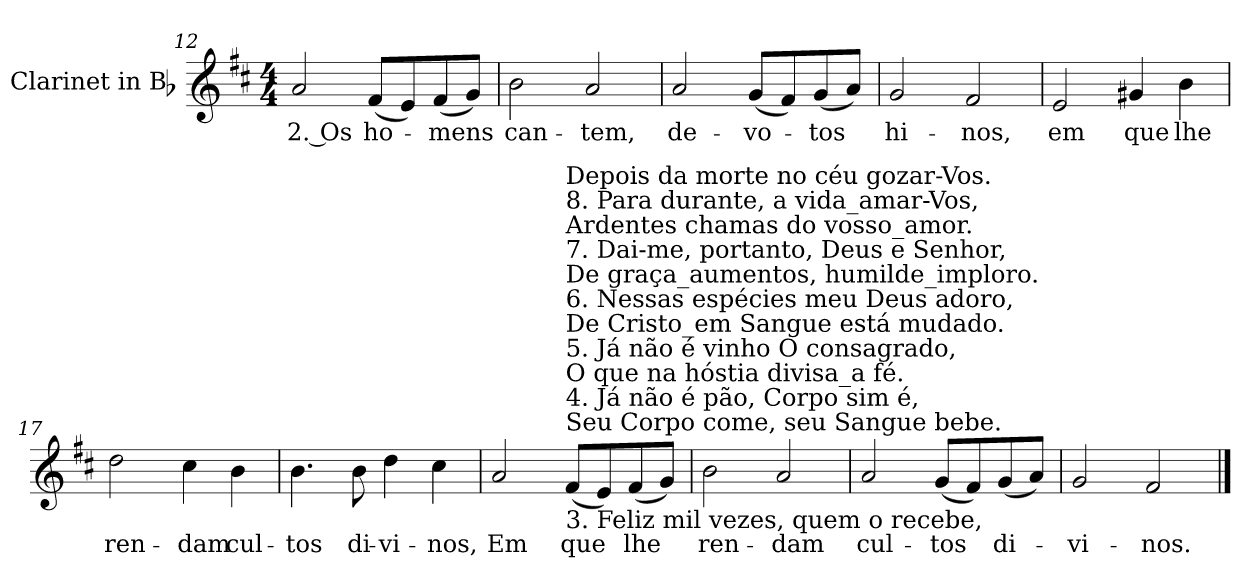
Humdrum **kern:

**kern	**text
*part1	*part1
*staff1	*staff1
*I"Clarinet in Bb	*
*I'Cl.	*
*clefG2	*
*ITrd1c2	*
*k[]	*
*C:	*
*M4/4	*
=12	=12
!	!LO:LY:b:color=#000000
2gi/	2. Os
!	!LO:LY:b:color=#000000
(8ei/L	ho-
8di/)	.
!	!LO:LY:b:color=#000000
(8ei/	-mens
8fi/J)	.
!!LO:LB:g=z
=13	=13
!	!LO:LY:b:color=#000000
2ai\	can-
!	!LO:LY:b:color=#000000
2gi/	-tem,
=14	=14
!	!LO:LY:b:color=#000000
2gi/	de-
!	!LO:LY:b:color=#000000
(8fi/L	-vo-
8ei/)	.
!	!LO:LY:b:color=#000000
(8fi/	-tos
8gi/J)	.
=15	=15
!	!LO:LY:b:color=#000000
2fi/	hi-
!	!LO:LY:b:color=#000000
2ei/	-nos,
=16	=16
!	!LO:LY:b:color=#000000
2di/	em
!	!LO:LY:b:color=#000000
4f#Xi/	que
!	!LO:LY:b:color=#000000
4ai\	lhe
=17	=17
!	!LO:LY:b:color=#000000
2cci\	ren-
!	!LO:LY:b:color=#000000
4bi\	-dam
!	!LO:LY:b:color=#000000
4ai\	cul-
!!LO:LB:g=z
=18	=18
!	!LO:LY:b:color=#000000
4.ai\	-tos
!	!LO:LY:b:color=#000000
8ai\	di-
!	!LO:LY:b:color=#000000
4cci\	-vi-
!	!LO:LY:b:color=#000000
4bi\	-nos,
=19	=19
!	!LO:LY:b:color=#000000
2gi/	Em
!LO:TX:b:t=3. Feliz mil vezes, quem o recebe,	!
!LO:TX:t=Seu Corpo come, seu Sangue bebe.	!
!LO:TX:t=4. Já não é pão, Corpo sim é,	!
!LO:TX:t=O que na hóstia divisa_a fé.	!
!LO:TX:t=5. Já não é vinho O consagrado,	!
!LO:TX:t=De Cristo_em Sangue está mudado.	!
!LO:TX:t=6. Nessas espécies meu Deus adoro,	!
!LO:TX:t=De graça_aumentos, humilde_imploro.	!
!LO:TX:t=7. Dai-me, portanto, Deus e Senhor,	!
!LO:TX:t=Ardentes chamas do vosso_amor.	!
!LO:TX:t=8. Para durante, a vida_amar-Vos,	!
!LO:TX:t=Depois da morte no céu gozar-Vos.	!
!	!LO:LY:b:color=#000000
(8ei/L	que
8di/)	.
!	!LO:LY:b:color=#000000
(8ei/	lhe
8fi/J)	.
=20	=20
!	!LO:LY:b:color=#000000
2ai\	ren-
!	!LO:LY:b:color=#000000
2gi/	-dam
=21	=21
!	!LO:LY:b:color=#000000
2gi/	cul-
!	!LO:LY:b:color=#000000
(8fi/L	-tos
8ei/)	.
!	!LO:LY:b:color=#000000
(8fi/	di-
8gi/J)	.
=22	=22
!	!LO:LY:b:color=#000000
2fi/	-vi-
!	!LO:LY:b:color=#000000
2ei/	-nos.
==	==
*-	*-
